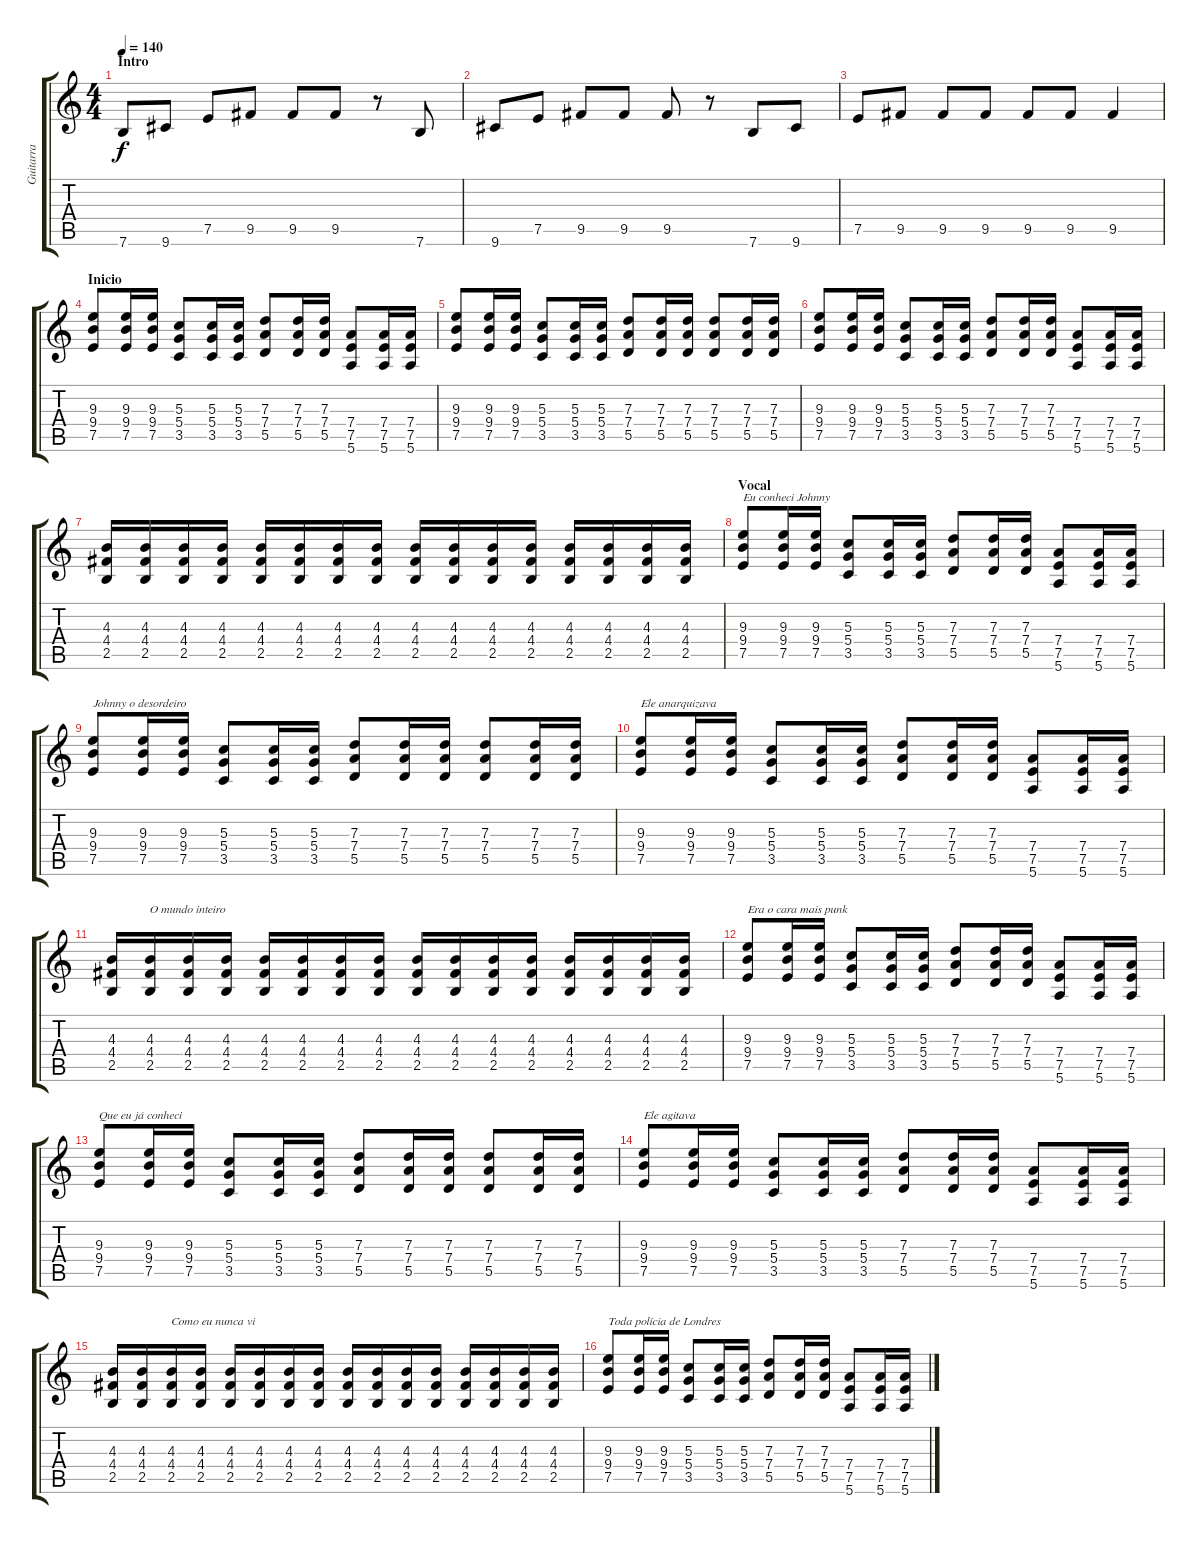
\track ("Guitarra" "Guitarra") {instrument overdrivenguitar}
\staff {score tabs}
\tuning (E4 B3 G3 D3 A2 E2) {hide}
\ts (4 4)
\section ("" "Intro")
\tempo 140
\clef g2
\ks c
7.6.8{dy f instrument overdrivenguitar} 9.6.8 7.5.8 9.5.8 9.5.8 9.5.8 r.8 7.6.8 |
9.6.8 7.5.8 9.5.8 9.5.8 9.5.8 r.8 7.6.8 9.6.8 |
7.5.8 9.5.8 9.5.8 9.5.8 9.5.8 9.5.8 9.5.4 |
\section ("" "Inicio")
(9.3 9.4 7.5).8 (9.3 9.4 7.5).16 (9.3 9.4 7.5).16 (5.3 5.4 3.5).8 (5.3 5.4 3.5).16 (5.3 5.4 3.5).16 (7.3 7.4 5.5).8 (7.3 7.4 5.5).16 (7.3 7.4 5.5).16 (7.4 7.5 5.6).8 (7.4 7.5 5.6).16 (7.4 7.5 5.6).16 |
(9.3 9.4 7.5).8 (9.3 9.4 7.5).16 (9.3 9.4 7.5).16 (5.3 5.4 3.5).8 (5.3 5.4 3.5).16 (5.3 5.4 3.5).16 (7.3 7.4 5.5).8 (7.3 7.4 5.5).16 (7.3 7.4 5.5).16 (7.3 7.4 5.5).8 (7.3 7.4 5.5).16 (7.3 7.4 5.5).16 |
(9.3 9.4 7.5).8 (9.3 9.4 7.5).16 (9.3 9.4 7.5).16 (5.3 5.4 3.5).8 (5.3 5.4 3.5).16 (5.3 5.4 3.5).16 (7.3 7.4 5.5).8 (7.3 7.4 5.5).16 (7.3 7.4 5.5).16 (7.4 7.5 5.6).8 (7.4 7.5 5.6).16 (7.4 7.5 5.6).16 |
(4.3 4.4 2.5).16 (4.3 4.4 2.5).16 (4.3 4.4 2.5).16 (4.3 4.4 2.5).16 (4.3 4.4 2.5).16 (4.3 4.4 2.5).16 (4.3 4.4 2.5).16 (4.3 4.4 2.5).16 (4.3 4.4 2.5).16 (4.3 4.4 2.5).16 (4.3 4.4 2.5).16 (4.3 4.4 2.5).16 (4.3 4.4 2.5).16 (4.3 4.4 2.5).16 (4.3 4.4 2.5).16 (4.3 4.4 2.5).16 |
\section ("" "Vocal")
(9.3 9.4 7.5).8{txt "Eu conheci Johnny"} (9.3 9.4 7.5).16 (9.3 9.4 7.5).16 (5.3 5.4 3.5).8 (5.3 5.4 3.5).16 (5.3 5.4 3.5).16 (7.3 7.4 5.5).8 (7.3 7.4 5.5).16 (7.3 7.4 5.5).16 (7.4 7.5 5.6).8 (7.4 7.5 5.6).16 (7.4 7.5 5.6).16 |
(9.3 9.4 7.5).8{txt "Johnny o desordeiro"} (9.3 9.4 7.5).16 (9.3 9.4 7.5).16 (5.3 5.4 3.5).8 (5.3 5.4 3.5).16 (5.3 5.4 3.5).16 (7.3 7.4 5.5).8 (7.3 7.4 5.5).16 (7.3 7.4 5.5).16 (7.3 7.4 5.5).8 (7.3 7.4 5.5).16 (7.3 7.4 5.5).16 |
(9.3 9.4 7.5).8{txt "Ele anarquizava"} (9.3 9.4 7.5).16 (9.3 9.4 7.5).16 (5.3 5.4 3.5).8 (5.3 5.4 3.5).16 (5.3 5.4 3.5).16 (7.3 7.4 5.5).8 (7.3 7.4 5.5).16 (7.3 7.4 5.5).16 (7.4 7.5 5.6).8 (7.4 7.5 5.6).16 (7.4 7.5 5.6).16 |
(4.3 4.4 2.5).16 (4.3 4.4 2.5).16{txt "O mundo inteiro"} (4.3 4.4 2.5).16 (4.3 4.4 2.5).16 (4.3 4.4 2.5).16 (4.3 4.4 2.5).16 (4.3 4.4 2.5).16 (4.3 4.4 2.5).16 (4.3 4.4 2.5).16 (4.3 4.4 2.5).16 (4.3 4.4 2.5).16 (4.3 4.4 2.5).16 (4.3 4.4 2.5).16 (4.3 4.4 2.5).16 (4.3 4.4 2.5).16 (4.3 4.4 2.5).16 |
(9.3 9.4 7.5).8{txt "Era o cara mais punk"} (9.3 9.4 7.5).16 (9.3 9.4 7.5).16 (5.3 5.4 3.5).8 (5.3 5.4 3.5).16 (5.3 5.4 3.5).16 (7.3 7.4 5.5).8 (7.3 7.4 5.5).16 (7.3 7.4 5.5).16 (7.4 7.5 5.6).8 (7.4 7.5 5.6).16 (7.4 7.5 5.6).16 |
(9.3 9.4 7.5).8{txt "Que eu já conheci"} (9.3 9.4 7.5).16 (9.3 9.4 7.5).16 (5.3 5.4 3.5).8 (5.3 5.4 3.5).16 (5.3 5.4 3.5).16 (7.3 7.4 5.5).8 (7.3 7.4 5.5).16 (7.3 7.4 5.5).16 (7.3 7.4 5.5).8 (7.3 7.4 5.5).16 (7.3 7.4 5.5).16 |
(9.3 9.4 7.5).8{txt "Ele agitava"} (9.3 9.4 7.5).16 (9.3 9.4 7.5).16 (5.3 5.4 3.5).8 (5.3 5.4 3.5).16 (5.3 5.4 3.5).16 (7.3 7.4 5.5).8 (7.3 7.4 5.5).16 (7.3 7.4 5.5).16 (7.4 7.5 5.6).8 (7.4 7.5 5.6).16 (7.4 7.5 5.6).16 |
(4.3 4.4 2.5).16 (4.3 4.4 2.5).16 (4.3 4.4 2.5).16{txt "Como eu nunca vi"} (4.3 4.4 2.5).16 (4.3 4.4 2.5).16 (4.3 4.4 2.5).16 (4.3 4.4 2.5).16 (4.3 4.4 2.5).16 (4.3 4.4 2.5).16 (4.3 4.4 2.5).16 (4.3 4.4 2.5).16 (4.3 4.4 2.5).16 (4.3 4.4 2.5).16 (4.3 4.4 2.5).16 (4.3 4.4 2.5).16 (4.3 4.4 2.5).16 |
(9.3 9.4 7.5).8{txt "Toda polícia de Londres"} (9.3 9.4 7.5).16 (9.3 9.4 7.5).16 (5.3 5.4 3.5).8 (5.3 5.4 3.5).16 (5.3 5.4 3.5).16 (7.3 7.4 5.5).8 (7.3 7.4 5.5).16 (7.3 7.4 5.5).16 (7.4 7.5 5.6).8 (7.4 7.5 5.6).16 (7.4 7.5 5.6).16
